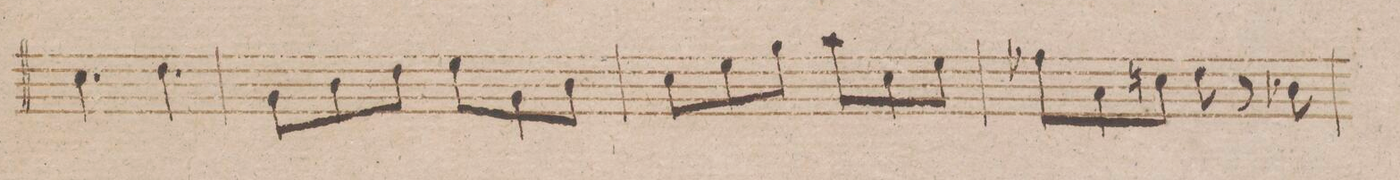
**kern	**dynam
*I"Violoncello et Baſso.	*
*clefF4	*
*k[b-e-]	*
*M6/8	*
4.E-\	.
4.F\	.
=23	=23
8BB-\L	.
8D\	.
8F\J	.
8G\L	.
8BB-\	.
8D\J	.
=24	=24
8E-\L	.
8G\	.
8B-\J	.
8c\L	.
8E-\	.
8G\J	.
=25	=25
8A-X\L	.
8C\	.
8En\J	.
8F\	.
8r	.
8D-X\	.
=26	=26
*-	*-
